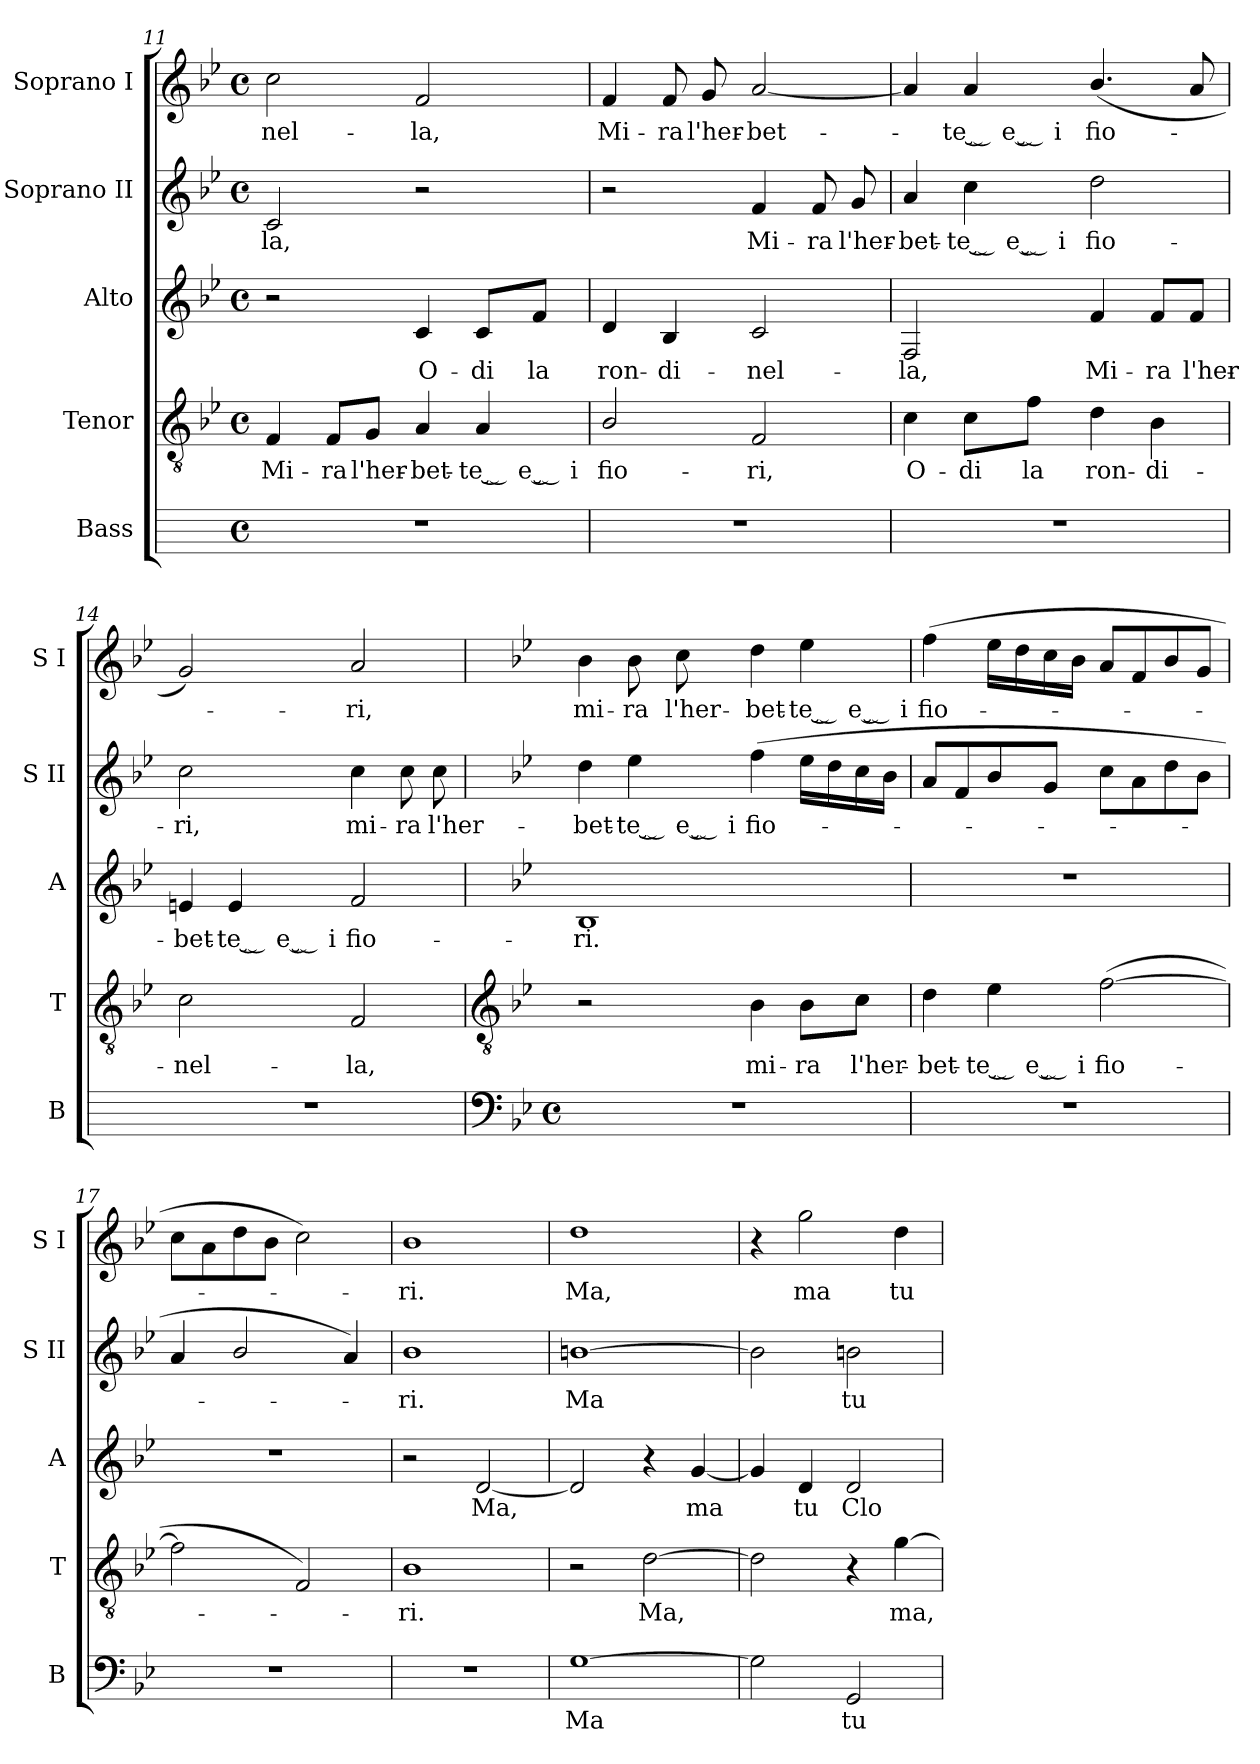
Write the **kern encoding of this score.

**kern	**text	**kern	**text	**kern	**text	**kern	**text	**kern	**text
*part5	*part5	*part4	*part4	*part3	*part3	*part2	*part2	*part1	*part1
*staff5	*staff5	*staff4	*staff4	*staff3	*staff3	*staff2	*staff2	*staff1	*staff1
*I"Bass	*	*I"Tenor	*	*I"Alto	*	*I"Soprano II	*	*I"Soprano I	*
*I'B	*	*I'T	*	*I'A	*	*I'S II	*	*I'S I	*
!!LO:LB:g=z
*	*	*clefGv2	*	*clefG2	*	*clefG2	*	*clefG2	*
*	*	*k[b-e-]	*	*k[b-e-]	*	*k[b-e-]	*	*k[b-e-]	*
*	*	*B-:	*	*B-:	*	*B-:	*	*B-:	*
*M4/4	*	*M4/4	*	*M4/4	*	*M4/4	*	*M4/4	*
*met(c)	*	*met(c)	*	*met(c)	*	*met(c)	*	*met(c)	*
=11	=11	=11	=11	=11	=11	=11	=11	=11	=11
!	!	!	!LO:LY:b	!	!	!	!LO:LY:b	!	!LO:LY:b
1r	.	4F	Mi-	2r	.	2c	-la,	2cc	-nel-
!	!	!	!LO:LY:b	!	!	!	!	!	!
.	.	8F/L	-ra	.	.	.	.	.	.
!	!	!	!LO:LY:b	!	!	!	!	!	!
.	.	8G/J	l'her-	.	.	.	.	.	.
!	!	!	!LO:LY:b	!	!LO:LY:b	!	!	!	!LO:LY:b
.	.	4A	-bet-	4c	O-	2r	.	2f	-la,
!	!	!	!LO:LY:b	!	!LO:LY:b	!	!	!	!
.	.	4A	-te ̮ e ̮ i	8c/L	-di	.	.	.	.
!	!	!	!	!	!LO:LY:b	!	!	!	!
.	.	.	.	8f/J	la	.	.	.	.
=12	=12	=12	=12	=12	=12	=12	=12	=12	=12
!	!	!	!LO:LY:b	!	!LO:LY:b	!	!	!	!LO:LY:b
1r	.	2B-/	fio-	4d	ron-	2r	.	4f	Mi-
!	!	!	!	!	!LO:LY:b	!	!	!	!LO:LY:b
.	.	.	.	4B-	-di-	.	.	8f	-ra
!	!	!	!	!	!	!	!	!	!LO:LY:b
.	.	.	.	.	.	.	.	8g	l'her-
!	!	!	!LO:LY:b	!	!LO:LY:b	!	!LO:LY:b	!	!LO:LY:b
.	.	2F	-ri,	2c	-nel-	4f	Mi-	[2a	-bet-
!	!	!	!	!	!	!	!LO:LY:b	!	!
.	.	.	.	.	.	8f	-ra	.	.
!	!	!	!	!	!	!	!LO:LY:b	!	!
.	.	.	.	.	.	8g	l'her-	.	.
=13	=13	=13	=13	=13	=13	=13	=13	=13	=13
!	!	!	!LO:LY:b	!	!LO:LY:b	!	!LO:LY:b	!	!
1r	.	4c	O-	2F	-la,	4a	-bet-	4a]	.
!	!	!	!LO:LY:b	!	!	!	!LO:LY:b	!	!LO:LY:b
.	.	8c\L	-di	.	.	4cc	-te ̮ e ̮ i	4a	te ̮ e ̮ i
!	!	!	!LO:LY:b	!	!	!	!	!	!
.	.	8f\J	la	.	.	.	.	.	.
!	!	!	!LO:LY:b	!	!LO:LY:b	!	!LO:LY:b	!	!LO:LY:b
.	.	4d	ron-	4f	Mi-	2dd	fio-	(<4.b-/	fio-
!	!	!	!LO:LY:b	!	!LO:LY:b	!	!	!	!
.	.	4B-	-di-	8f/L	-ra	.	.	.	.
!	!	!	!	!	!LO:LY:b	!	!	!	!
.	.	.	.	8f/J	l'her-	.	.	8a	.
=14	=14	=14	=14	=14	=14	=14	=14	=14	=14
!	!	!	!LO:LY:b	!	!LO:LY:b	!	!LO:LY:b	!	!
1r	.	2c	-nel-	4en	-bet-	2cc	-ri,	2g)	.
!	!	!	!	!	!LO:LY:b	!	!	!	!
.	.	.	.	4e	-te ̮ e ̮ i	.	.	.	.
!	!	!	!LO:LY:b	!	!LO:LY:b	!	!LO:LY:b	!	!LO:LY:b
.	.	2F	-la,	2f	fio-	4cc	mi-	2a	ri,
!	!	!	!	!	!	!	!LO:LY:b	!	!
.	.	.	.	.	.	8cc	-ra	.	.
!	!	!	!	!	!	!	!LO:LY:b	!	!
.	.	.	.	.	.	8cc	l'her-	.	.
!!LO:LB:g=z
=15	=15	=15	=15	=15	=15	=15	=15	=15	=15
*clefF4	*	*clefGv2	*	*	*	*	*	*	*
*k[b-e-]	*	*	*	*	*	*	*	*	*
*B-:	*	*	*	*	*	*	*	*	*
*M4/4	*	*	*	*	*	*	*	*	*
*met(c)	*	*	*	*	*	*	*	*	*
!	!	!	!	!	!LO:LY:b	!	!LO:LY:b	!	!LO:LY:b
1r	.	2r	.	1B-	-ri.	4dd	-bet-	4b-	mi-
!	!	!	!	!	!	!	!LO:LY:b	!	!LO:LY:b
.	.	.	.	.	.	4ee-	-te ̮ e ̮ i	8b-	-ra
!	!	!	!	!	!	!	!	!	!LO:LY:b
.	.	.	.	.	.	.	.	8cc	l'her-
!	!	!	!LO:LY:b	!	!	!	!LO:LY:b	!	!LO:LY:b
.	.	4B-	mi-	.	.	(>4ff	fio-	4dd	-bet-
!	!	!	!LO:LY:b	!	!	!	!	!	!LO:LY:b
.	.	8B-\L	-ra	.	.	16ee-LL	.	4ee-	-te ̮ e ̮ i
.	.	.	.	.	.	16dd	.	.	.
!	!	!	!LO:LY:b	!	!	!	!	!	!
.	.	8c\J	l'her-	.	.	16cc	.	.	.
.	.	.	.	.	.	16b-JJ	.	.	.
=16	=16	=16	=16	=16	=16	=16	=16	=16	=16
!	!	!	!LO:LY:b	!	!	!	!	!	!LO:LY:b
1r	.	4d	-bet-	1r	.	8aL	.	(>4ff	fio-
.	.	.	.	.	.	8f	.	.	.
!	!	!	!LO:LY:b	!	!	!	!	!	!
.	.	4e-	-te ̮ e ̮ i	.	.	8b-	.	16ee-LL	.
.	.	.	.	.	.	.	.	16dd	.
.	.	.	.	.	.	8gJ	.	16cc	.
.	.	.	.	.	.	.	.	16b-JJ	.
!	!	!	!LO:LY:b	!	!	!	!	!	!
.	.	(<[2f	fio-	.	.	8ccL	.	8aL	.
.	.	.	.	.	.	8a	.	8f	.
.	.	.	.	.	.	8dd	.	8b-	.
.	.	.	.	.	.	8b-J	.	8gJ	.
=17	=17	=17	=17	=17	=17	=17	=17	=17	=17
1r	.	2f]	.	1r	.	4a	.	8ccL	.
.	.	.	.	.	.	.	.	8a	.
.	.	.	.	.	.	2b-/	.	8dd	.
.	.	.	.	.	.	.	.	8b-J	.
.	.	2F)	.	.	.	.	.	2cc)	.
.	.	.	.	.	.	4a)	.	.	.
=18	=18	=18	=18	=18	=18	=18	=18	=18	=18
!	!	!	!LO:LY:b	!	!	!	!LO:LY:b	!	!LO:LY:b
1r	.	1B-	ri.	2r	.	1b-	ri.	1b-	ri.
!	!	!	!	!	!LO:LY:b	!	!	!	!
.	.	.	.	[2d	Ma,	.	.	.	.
=19	=19	=19	=19	=19	=19	=19	=19	=19	=19
!	!LO:LY:b	!	!	!	!	!	!LO:LY:b	!	!LO:LY:b
[1G	Ma	2r	.	2d]	.	[1bn	Ma	1dd	Ma,
!	!	!	!LO:LY:b	!	!	!	!	!	!
.	.	[2d	Ma,	4r	.	.	.	.	.
!	!	!	!	!	!LO:LY:b	!	!	!	!
.	.	.	.	[4g	ma	.	.	.	.
=20	=20	=20	=20	=20	=20	=20	=20	=20	=20
2G]	.	2d]	.	4g]	.	2b]	.	4r	.
!	!	!	!	!	!LO:LY:b	!	!	!	!LO:LY:b
.	.	.	.	4d	tu	.	.	2gg	ma
!	!LO:LY:b	!	!	!	!LO:LY:b	!	!LO:LY:b	!	!
2GG	tu	4r	.	2d	Clo-	2b	tu	.	.
!	!	!	!LO:LY:b	!	!	!	!	!	!LO:LY:b
.	.	[4g	ma,	.	.	.	.	4dd	tu
=	=	=	=	=	=	=	=	=	=
*-	*-	*-	*-	*-	*-	*-	*-	*-	*-
